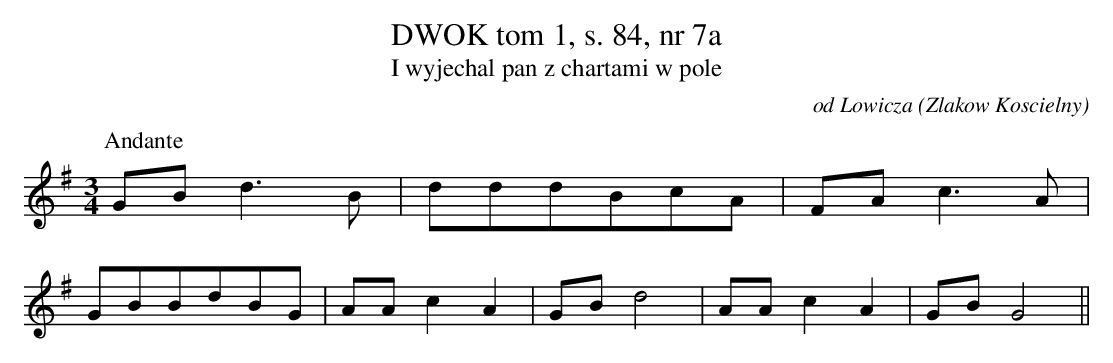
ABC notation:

X:1
T:DWOK tom 1, s. 84, nr 7a
T:I wyjechal pan z chartami w pole
O:od Lowicza (Zlakow Koscielny)
M:3/4
L:1/8
K:G
P:Andante
GBd3B | dddBcA |FAc3A |
 GBBdBG |AAc2A2 | GBd4 | AAc2A2 | GBG4||
